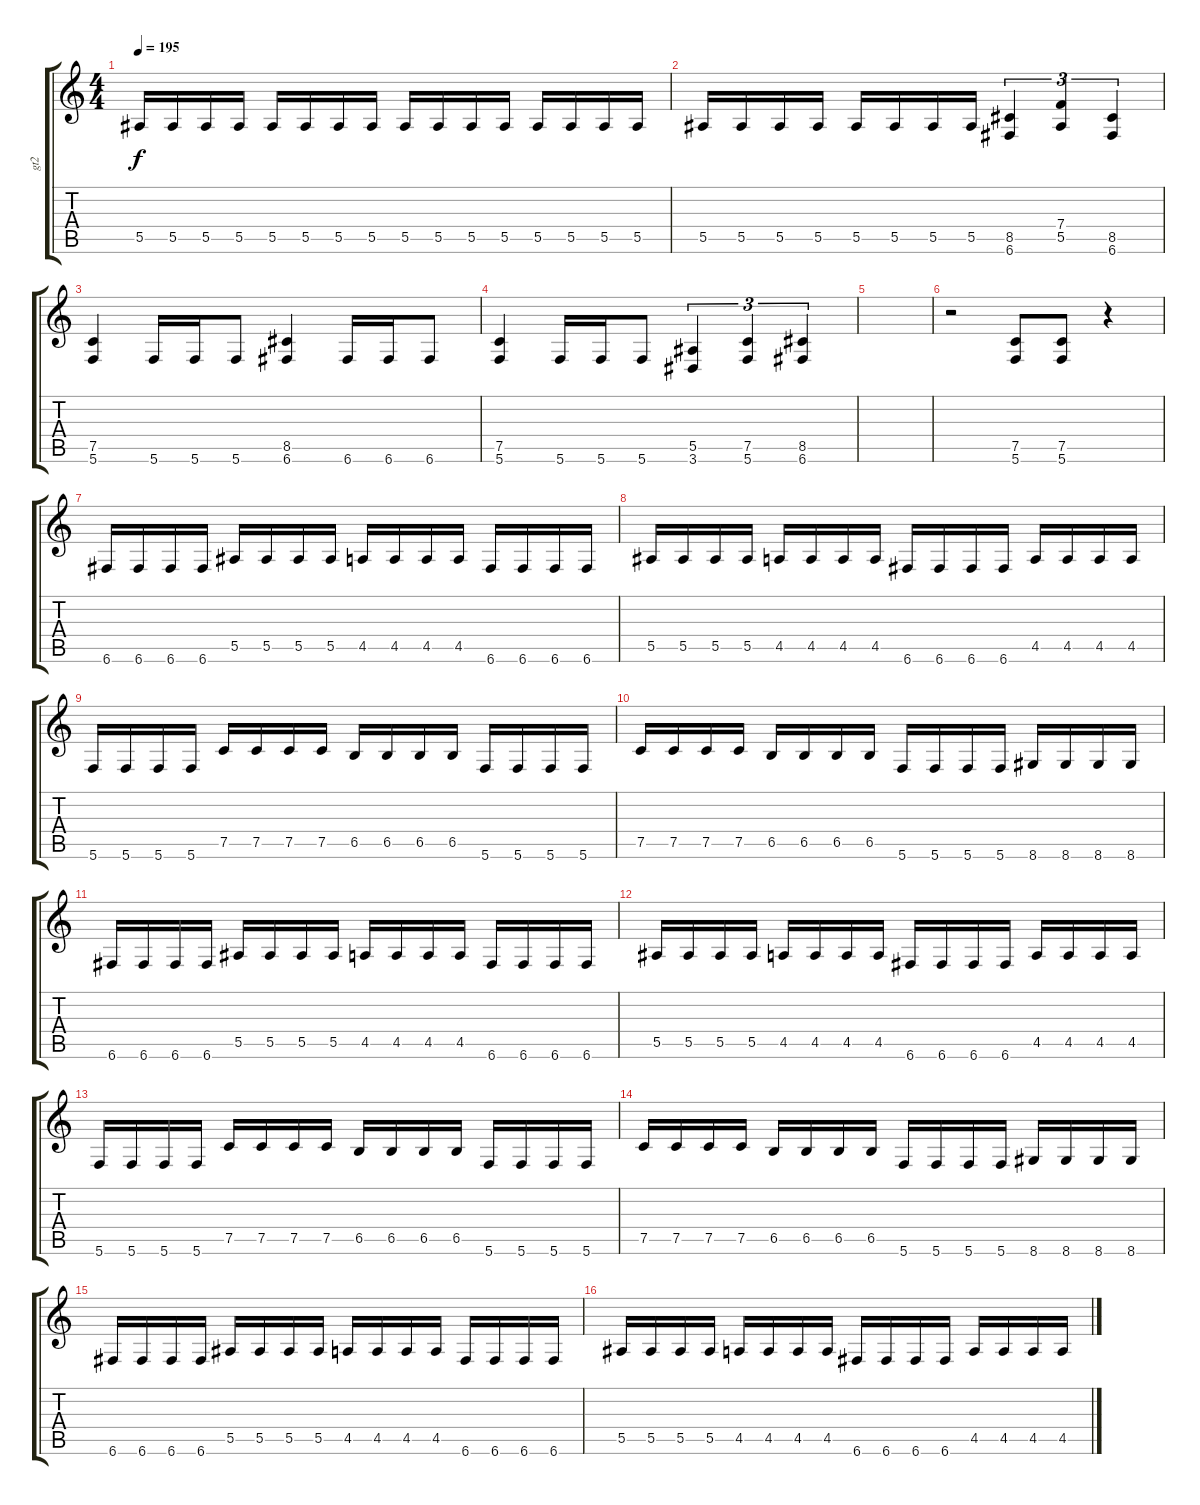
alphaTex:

\track ("gt2" "gt2") {instrument distortionguitar}
\staff {score tabs}
\tuning (C4 G3 Eb3 Bb2 F2 C2) {hide}
\ts (4 4)
\tempo 195
\clef g2
\ks c
5.5.16{dy f} 5.5.16 5.5.16 5.5.16 5.5.16 5.5.16 5.5.16 5.5.16 5.5.16 5.5.16 5.5.16 5.5.16 5.5.16 5.5.16 5.5.16 5.5.16 |
5.5.16 5.5.16 5.5.16 5.5.16 5.5.16 5.5.16 5.5.16 5.5.16 (8.5 6.6).4{tu (3 2)} (7.4 5.5).4{tu (3 2)} (8.5 6.6).4{tu (3 2)} |
(7.5 5.6).4 5.6.16 5.6.16 5.6.8 (8.5 6.6).4 6.6.16 6.6.16 6.6.8 |
(7.5 5.6).4 5.6.16 5.6.16 5.6.8 (5.5 3.6).4{tu (3 2)} (7.5 5.6).4{tu (3 2)} (8.5 6.6).4{tu (3 2)} |
|
r.2 (7.5 5.6).8 (7.5 5.6).8 r.4 |
6.6.16 6.6.16 6.6.16 6.6.16 5.5.16 5.5.16 5.5.16 5.5.16 4.5.16 4.5.16 4.5.16 4.5.16 6.6.16 6.6.16 6.6.16 6.6.16 |
5.5.16 5.5.16 5.5.16 5.5.16 4.5.16 4.5.16 4.5.16 4.5.16 6.6.16 6.6.16 6.6.16 6.6.16 4.5.16 4.5.16 4.5.16 4.5.16 |
5.6.16 5.6.16 5.6.16 5.6.16 7.5.16 7.5.16 7.5.16 7.5.16 6.5.16 6.5.16 6.5.16 6.5.16 5.6.16 5.6.16 5.6.16 5.6.16 |
7.5.16 7.5.16 7.5.16 7.5.16 6.5.16 6.5.16 6.5.16 6.5.16 5.6.16 5.6.16 5.6.16 5.6.16 8.6.16 8.6.16 8.6.16 8.6.16 |
6.6.16 6.6.16 6.6.16 6.6.16 5.5.16 5.5.16 5.5.16 5.5.16 4.5.16 4.5.16 4.5.16 4.5.16 6.6.16 6.6.16 6.6.16 6.6.16 |
5.5.16 5.5.16 5.5.16 5.5.16 4.5.16 4.5.16 4.5.16 4.5.16 6.6.16 6.6.16 6.6.16 6.6.16 4.5.16 4.5.16 4.5.16 4.5.16 |
5.6.16 5.6.16 5.6.16 5.6.16 7.5.16 7.5.16 7.5.16 7.5.16 6.5.16 6.5.16 6.5.16 6.5.16 5.6.16 5.6.16 5.6.16 5.6.16 |
7.5.16 7.5.16 7.5.16 7.5.16 6.5.16 6.5.16 6.5.16 6.5.16 5.6.16 5.6.16 5.6.16 5.6.16 8.6.16 8.6.16 8.6.16 8.6.16 |
6.6.16 6.6.16 6.6.16 6.6.16 5.5.16 5.5.16 5.5.16 5.5.16 4.5.16 4.5.16 4.5.16 4.5.16 6.6.16 6.6.16 6.6.16 6.6.16 |
5.5.16 5.5.16 5.5.16 5.5.16 4.5.16 4.5.16 4.5.16 4.5.16 6.6.16 6.6.16 6.6.16 6.6.16 4.5.16 4.5.16 4.5.16 4.5.16
